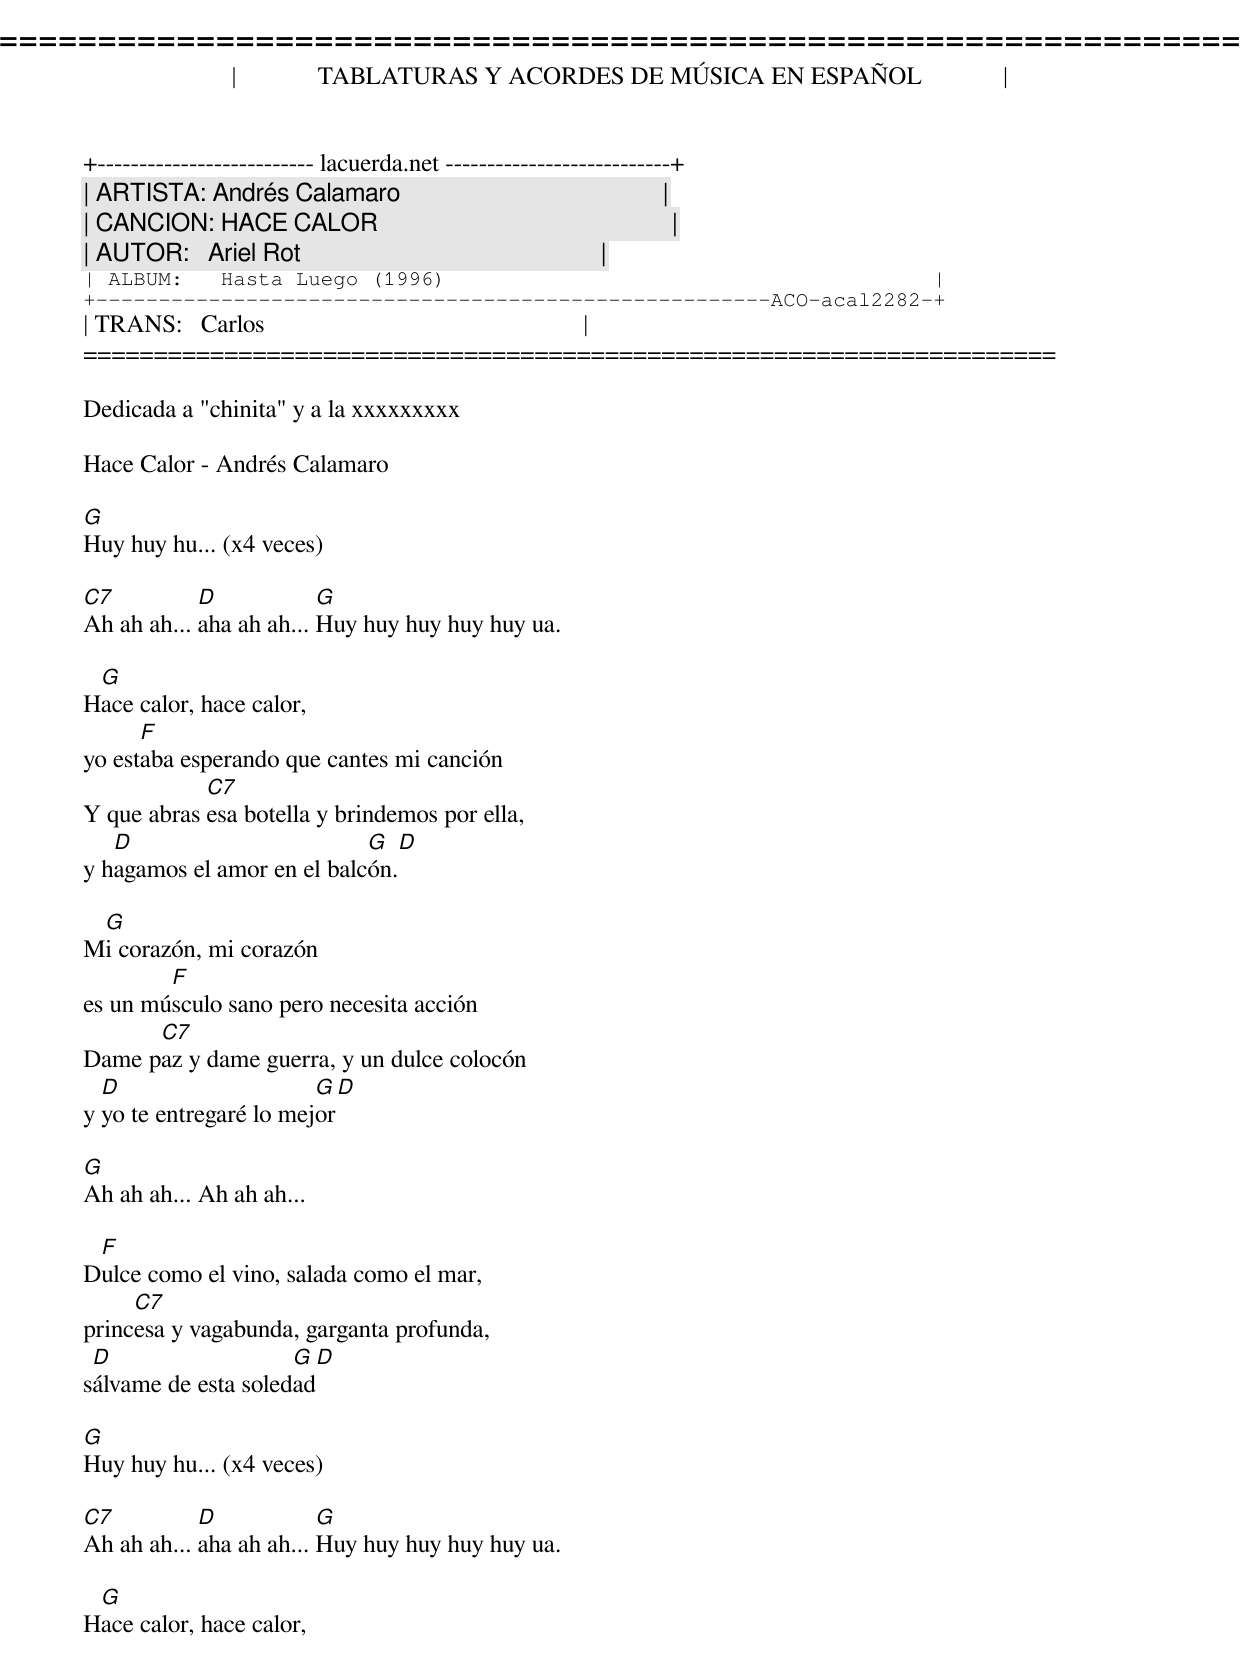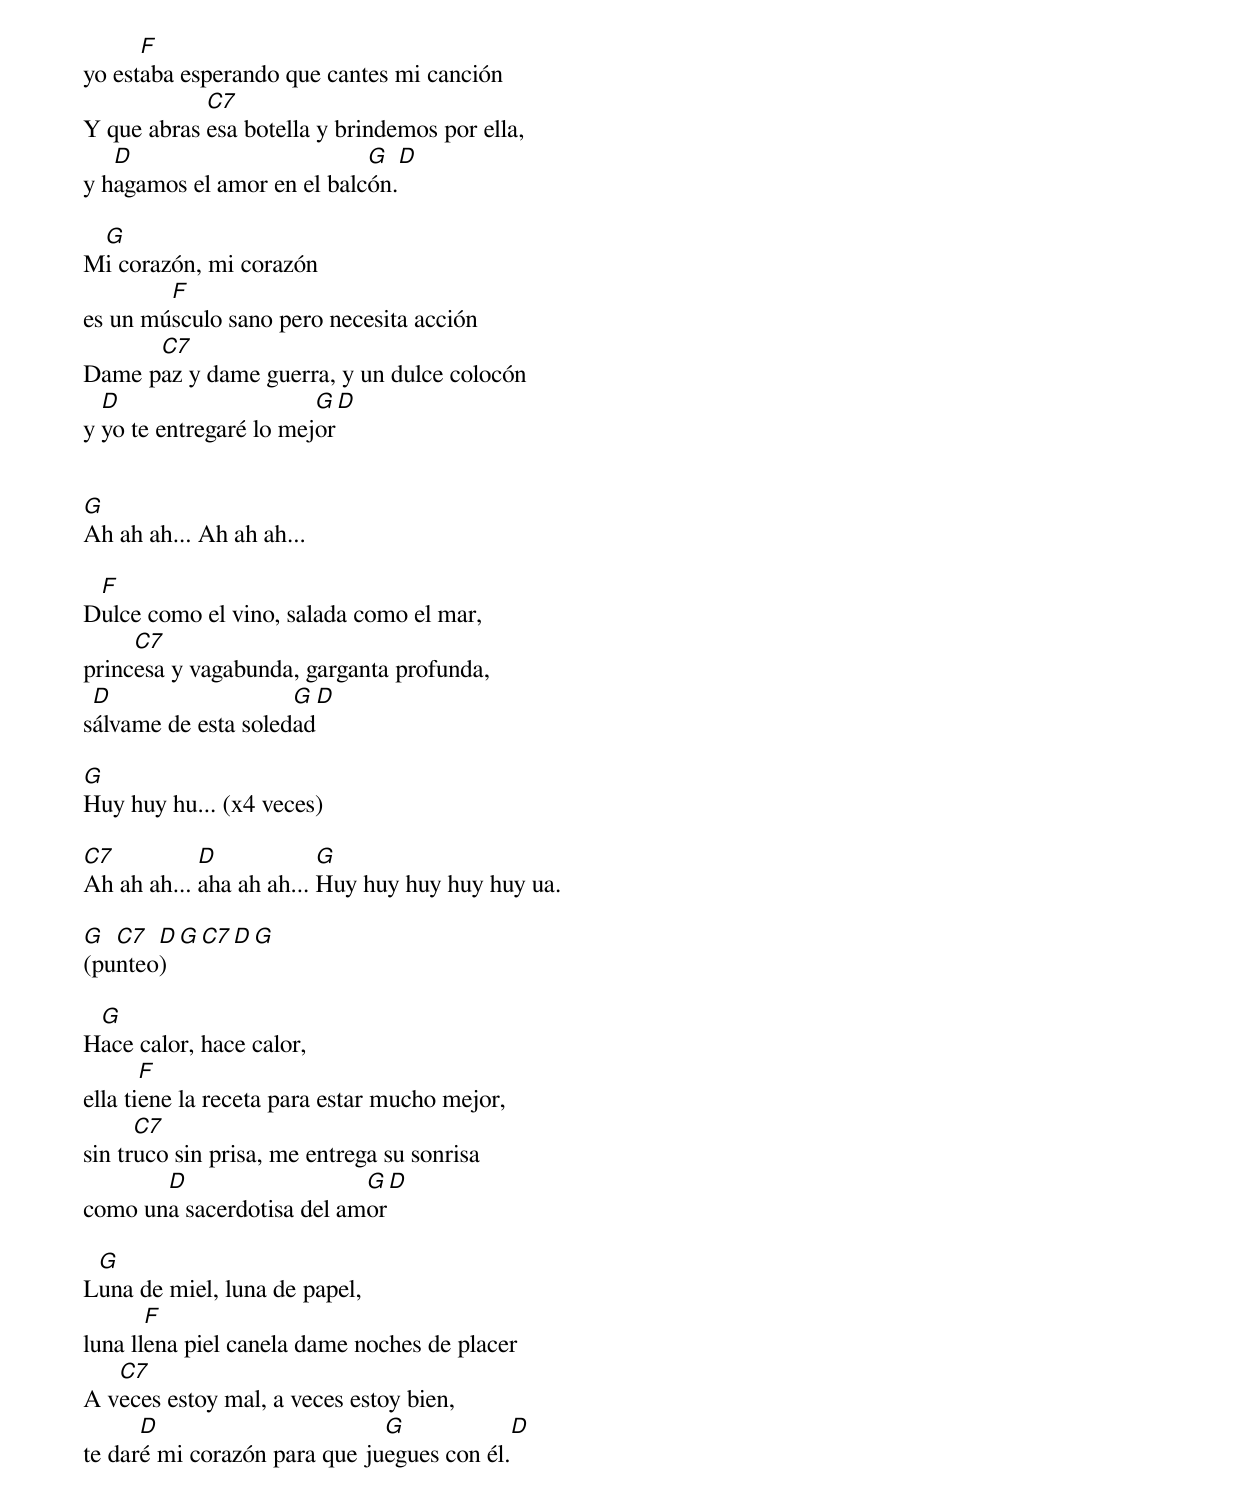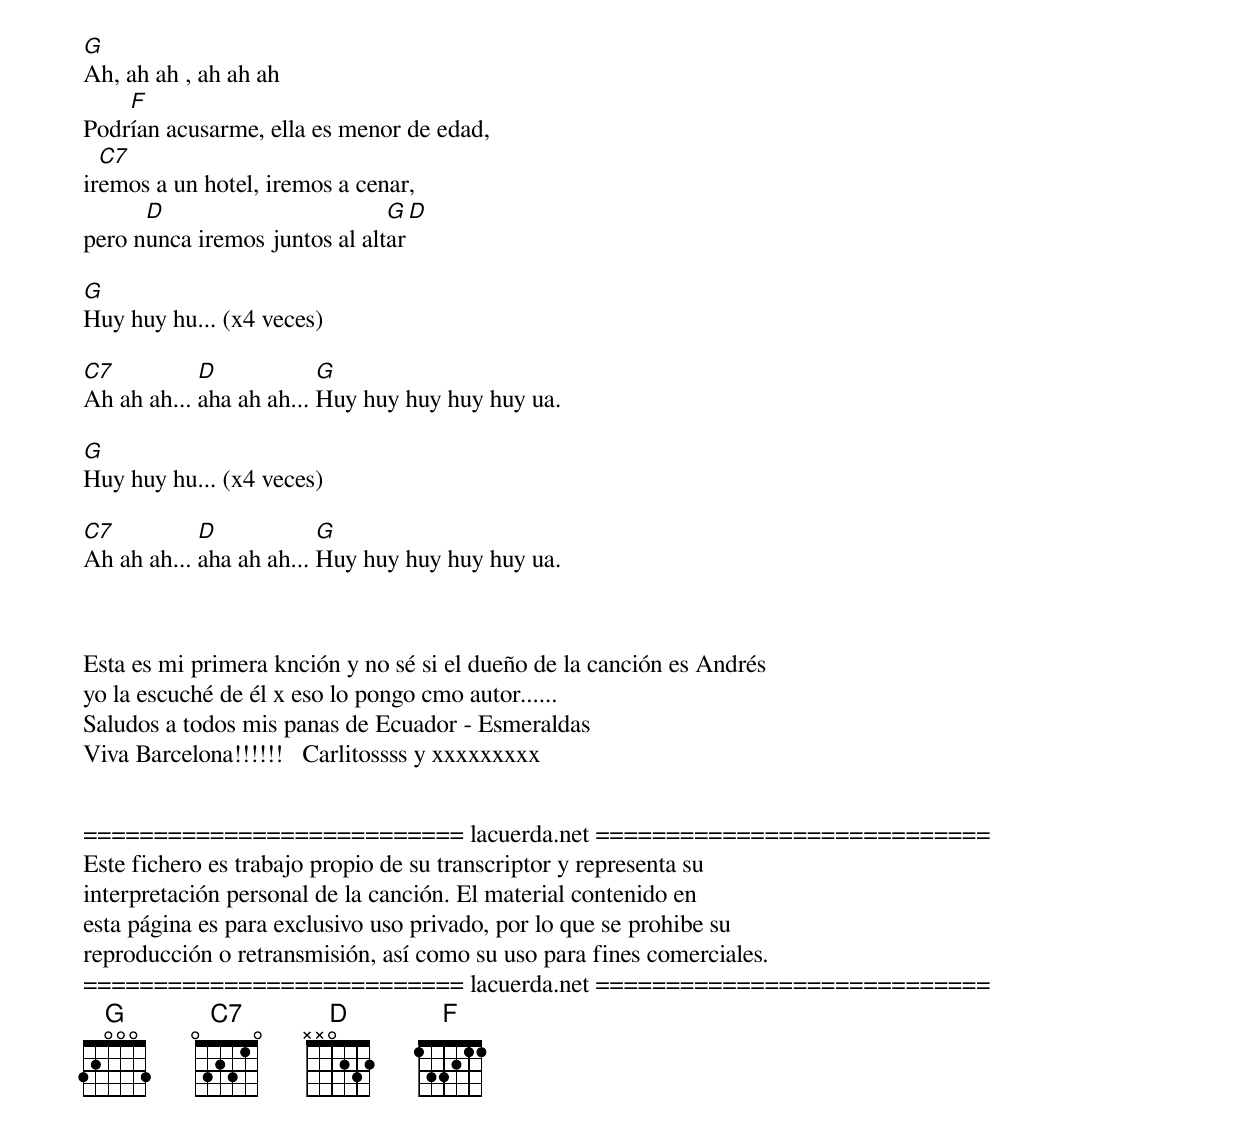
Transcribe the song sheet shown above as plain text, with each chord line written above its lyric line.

=====================================================================
|             TABLATURAS Y ACORDES DE MÚSICA EN ESPAÑOL             |
+-------------------------- lacuerda.net ---------------------------+
| ARTISTA: Andrés Calamaro                                          |
| CANCION: HACE CALOR                                               |
| AUTOR:   Ariel Rot                                                |
| ALBUM:   Hasta Luego (1996)                                       |
+------------------------------------------------------ACO-acal2282-+
| TRANS:   Carlos                                                   |
=====================================================================

Dedicada a "chinita" y a la xxxxxxxxx

Hace Calor - Andrés Calamaro

G
Huy huy hu... (x4 veces)

C7          D            G
Ah ah ah... aha ah ah... Huy huy huy huy huy ua.

 G
Hace calor, hace calor,
      F
yo estaba esperando que cantes mi canción
            C7
Y que abras esa botella y brindemos por ella,
   D                        G      D
y hagamos el amor en el balcón.

 G
Mi corazón, mi corazón
        F
es un músculo sano pero necesita acción
      C7
Dame paz y dame guerra, y un dulce colocón
  D                     G     D
y yo te entregaré lo mejor

G
Ah ah ah... Ah ah ah...

 F
Dulce como el vino, salada como el mar,
     C7
princesa y vagabunda, garganta profunda,
 D                   G   D
sálvame de esta soledad

G
Huy huy hu... (x4 veces)

C7          D            G
Ah ah ah... aha ah ah... Huy huy huy huy huy ua.

 G
Hace calor, hace calor,
      F
yo estaba esperando que cantes mi canción
            C7
Y que abras esa botella y brindemos por ella,
   D                        G      D
y hagamos el amor en el balcón.

 G
Mi corazón, mi corazón
        F
es un músculo sano pero necesita acción
      C7
Dame paz y dame guerra, y un dulce colocón
  D                     G     D
y yo te entregaré lo mejor


G
Ah ah ah... Ah ah ah...

 F
Dulce como el vino, salada como el mar,
     C7
princesa y vagabunda, garganta profunda,
 D                   G   D
sálvame de esta soledad

G
Huy huy hu... (x4 veces)

C7          D            G
Ah ah ah... aha ah ah... Huy huy huy huy huy ua.

G  C7  D  G  C7  D   G
(punteo)

 G
Hace calor, hace calor,
       F
ella tiene la receta para estar mucho mejor,
      C7
sin truco sin prisa, me entrega su sonrisa
       D                   G  D
como una sacerdotisa del amor

 G
Luna de miel, luna de papel,
       F
luna llena piel canela dame noches de placer
   C7
A veces estoy mal, a veces estoy bien,
      D                       G            D
te daré mi corazón para que juegues con él.

G
Ah, ah ah , ah ah ah
    F
Podrían acusarme, ella es menor de edad,
  C7
iremos a un hotel, iremos a cenar,
      D                        G   D
pero nunca iremos juntos al altar

G
Huy huy hu... (x4 veces)

C7          D            G
Ah ah ah... aha ah ah... Huy huy huy huy huy ua.

G
Huy huy hu... (x4 veces)

C7          D            G
Ah ah ah... aha ah ah... Huy huy huy huy huy ua.



Esta es mi primera knción y no sé si el dueño de la canción es Andrés
yo la escuché de él x eso lo pongo cmo autor......
Saludos a todos mis panas de Ecuador - Esmeraldas
Viva Barcelona!!!!!!   Carlitossss y xxxxxxxxx


=========================== lacuerda.net ============================
Este fichero es trabajo propio de su transcriptor y representa su
interpretación personal de la canción. El material contenido en
esta página es para exclusivo uso privado, por lo que se prohibe su
reproducción o retransmisión, así como su uso para fines comerciales.
=========================== lacuerda.net ============================
